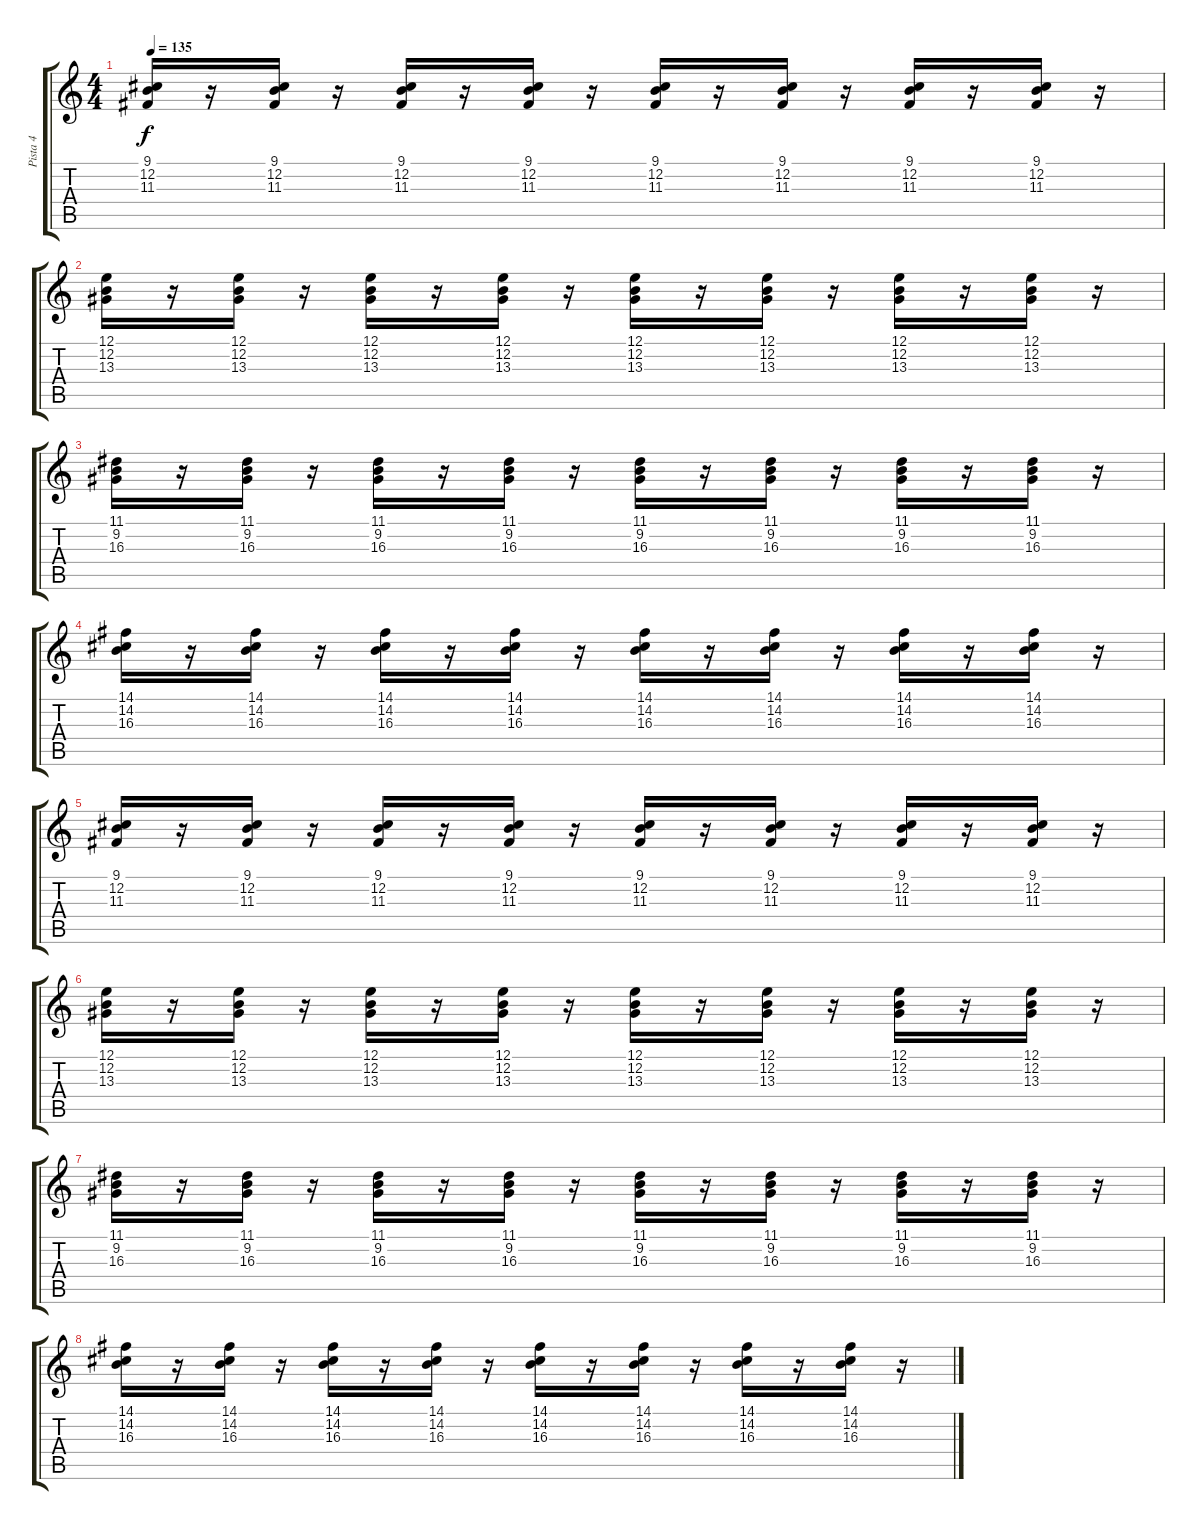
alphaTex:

\track ("Pista 4" "Pista 4") {instrument percussiveorgan}
\staff {score tabs}
\tuning (E4 B3 G3 D3 A2 E2) {hide}
\ts (4 4)
\tempo 135
\clef g2
\ks c
(9.1 12.2 11.3).16{dy f} r.16 (9.1 12.2 11.3).16 r.16 (9.1 12.2 11.3).16 r.16 (9.1 12.2 11.3).16 r.16 (9.1 12.2 11.3).16 r.16 (9.1 12.2 11.3).16 r.16 (9.1 12.2 11.3).16 r.16 (9.1 12.2 11.3).16 r.16 |
(12.1 12.2 13.3).16 r.16 (12.1 12.2 13.3).16 r.16 (12.1 12.2 13.3).16 r.16 (12.1 12.2 13.3).16 r.16 (12.1 12.2 13.3).16 r.16 (12.1 12.2 13.3).16 r.16 (12.1 12.2 13.3).16 r.16 (12.1 12.2 13.3).16 r.16 |
(11.1 9.2 16.3).16 r.16 (11.1 9.2 16.3).16 r.16 (11.1 9.2 16.3).16 r.16 (11.1 9.2 16.3).16 r.16 (11.1 9.2 16.3).16 r.16 (11.1 9.2 16.3).16 r.16 (11.1 9.2 16.3).16 r.16 (11.1 9.2 16.3).16 r.16 |
(14.1 14.2 16.3).16 r.16 (14.1 14.2 16.3).16 r.16 (14.1 14.2 16.3).16 r.16 (14.1 14.2 16.3).16 r.16 (14.1 14.2 16.3).16 r.16 (14.1 14.2 16.3).16 r.16 (14.1 14.2 16.3).16 r.16 (14.1 14.2 16.3).16 r.16 |
(9.1 12.2 11.3).16 r.16 (9.1 12.2 11.3).16 r.16 (9.1 12.2 11.3).16 r.16 (9.1 12.2 11.3).16 r.16 (9.1 12.2 11.3).16 r.16 (9.1 12.2 11.3).16 r.16 (9.1 12.2 11.3).16 r.16 (9.1 12.2 11.3).16 r.16 |
(12.1 12.2 13.3).16 r.16 (12.1 12.2 13.3).16 r.16 (12.1 12.2 13.3).16 r.16 (12.1 12.2 13.3).16 r.16 (12.1 12.2 13.3).16 r.16 (12.1 12.2 13.3).16 r.16 (12.1 12.2 13.3).16 r.16 (12.1 12.2 13.3).16 r.16 |
(11.1 9.2 16.3).16 r.16 (11.1 9.2 16.3).16 r.16 (11.1 9.2 16.3).16 r.16 (11.1 9.2 16.3).16 r.16 (11.1 9.2 16.3).16 r.16 (11.1 9.2 16.3).16 r.16 (11.1 9.2 16.3).16 r.16 (11.1 9.2 16.3).16 r.16 |
(14.1 14.2 16.3).16 r.16 (14.1 14.2 16.3).16 r.16 (14.1 14.2 16.3).16 r.16 (14.1 14.2 16.3).16 r.16 (14.1 14.2 16.3).16 r.16 (14.1 14.2 16.3).16 r.16 (14.1 14.2 16.3).16 r.16 (14.1 14.2 16.3).16 r.16
